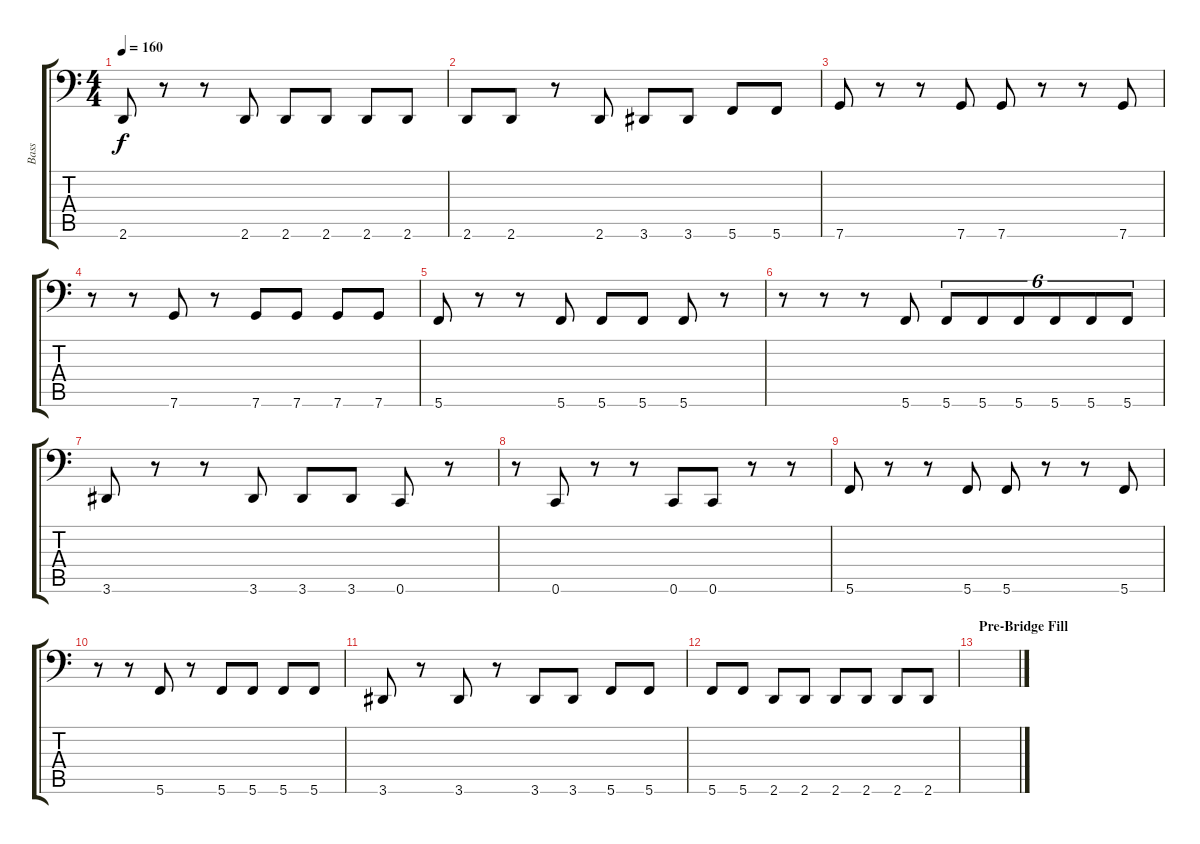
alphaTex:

\track ("Bass" "Bass") {instrument electricbassfinger}
\staff {score tabs}
\tuning (D3 A2 F2 C2 G1 C1) {hide}
\ts (4 4)
\tempo 160
\clef f4
\ks c
2.6.8{dy f} r.8 r.8 2.6.8 2.6.8 2.6.8 2.6.8 2.6.8 |
2.6.8 2.6.8 r.8 2.6.8 3.6.8 3.6.8 5.6.8 5.6.8 |
7.6.8 r.8 r.8 7.6.8 7.6.8 r.8 r.8 7.6.8 |
r.8 r.8 7.6.8 r.8 7.6.8 7.6.8 7.6.8 7.6.8 |
5.6.8 r.8 r.8 5.6.8 5.6.8 5.6.8 5.6.8 r.8 |
r.8 r.8 r.8 5.6.8 5.6.8{tu (6 4)} 5.6.8{tu (6 4)} 5.6.8{tu (6 4)} 5.6.8{tu (6 4)} 5.6.8{tu (6 4)} 5.6.8{tu (6 4)} |
3.6.8 r.8 r.8 3.6.8 3.6.8 3.6.8 0.6.8 r.8 |
r.8 0.6.8 r.8 r.8 0.6.8 0.6.8 r.8 r.8 |
5.6.8 r.8 r.8 5.6.8 5.6.8 r.8 r.8 5.6.8 |
r.8 r.8 5.6.8 r.8 5.6.8 5.6.8 5.6.8 5.6.8 |
3.6.8 r.8 3.6.8 r.8 3.6.8 3.6.8 5.6.8 5.6.8 |
5.6.8 5.6.8 2.6.8 2.6.8 2.6.8 2.6.8 2.6.8 2.6.8 |
\section ("" "Pre-Bridge Fill")
